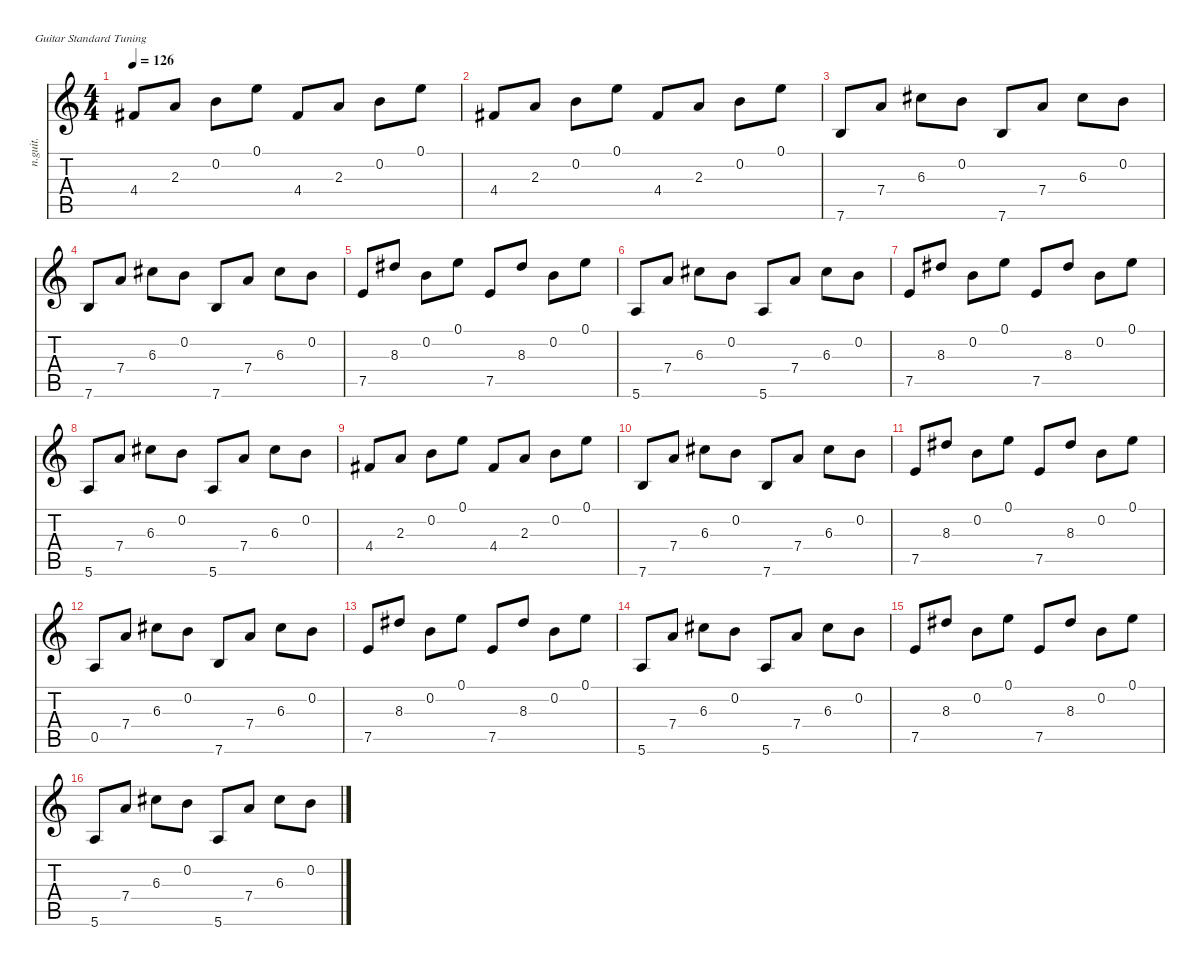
\defaultSystemsLayout 4
\hideDynamics
\bracketExtendMode nobrackets
\track ("Acoustic guitar" "n.guit.") {instrument acousticguitarnylon}
\staff {score tabs}
\tuning (E4 B3 G3 D3 A2 E2)
\ts (4 4)
\tempo 126
\clef g2
\ks c
4.4{acc #}.8{dy f} 2.3.8 0.2.8 0.1.8 4.4{acc #}.8 2.3.8 0.2.8 0.1.8 |
4.4{acc #}.8 2.3.8 0.2.8 0.1.8 4.4{acc #}.8 2.3.8 0.2.8 0.1.8 |
7.6.8 7.4.8 6.3{acc #}.8 0.2.8 7.6.8 7.4.8 6.3{acc #}.8 0.2.8 |
7.6.8 7.4.8 6.3{acc #}.8 0.2.8 7.6.8 7.4.8 6.3{acc #}.8 0.2.8 |
7.5.8 8.3{acc #}.8 0.2.8 0.1.8 7.5.8 8.3{acc #}.8 0.2.8 0.1.8 |
5.6.8 7.4.8 6.3{acc #}.8 0.2.8 5.6.8 7.4.8 6.3{acc #}.8 0.2.8 |
7.5.8 8.3{acc #}.8 0.2.8 0.1.8 7.5.8 8.3{acc #}.8 0.2.8 0.1.8 |
5.6.8 7.4.8 6.3{acc #}.8 0.2.8 5.6.8 7.4.8 6.3{acc #}.8 0.2.8 |
4.4{acc #}.8 2.3.8 0.2.8 0.1.8 4.4{acc #}.8 2.3.8 0.2.8 0.1.8 |
7.6.8 7.4.8 6.3{acc #}.8 0.2.8 7.6.8 7.4.8 6.3{acc #}.8 0.2.8 |
7.5.8 8.3{acc #}.8 0.2.8 0.1.8 7.5.8 8.3{acc #}.8 0.2.8 0.1.8 |
0.5.8 7.4.8 6.3{acc #}.8 0.2.8 7.6.8 7.4.8 6.3{acc #}.8 0.2.8 |
7.5.8 8.3{acc #}.8 0.2.8 0.1.8 7.5.8 8.3{acc #}.8 0.2.8 0.1.8 |
5.6.8 7.4.8 6.3{acc #}.8 0.2.8 5.6.8 7.4.8 6.3{acc #}.8 0.2.8 |
7.5.8 8.3{acc #}.8 0.2.8 0.1.8 7.5.8 8.3{acc #}.8 0.2.8 0.1.8 |
5.6.8 7.4.8 6.3{acc #}.8 0.2.8 5.6.8 7.4.8 6.3{acc #}.8 0.2.8
